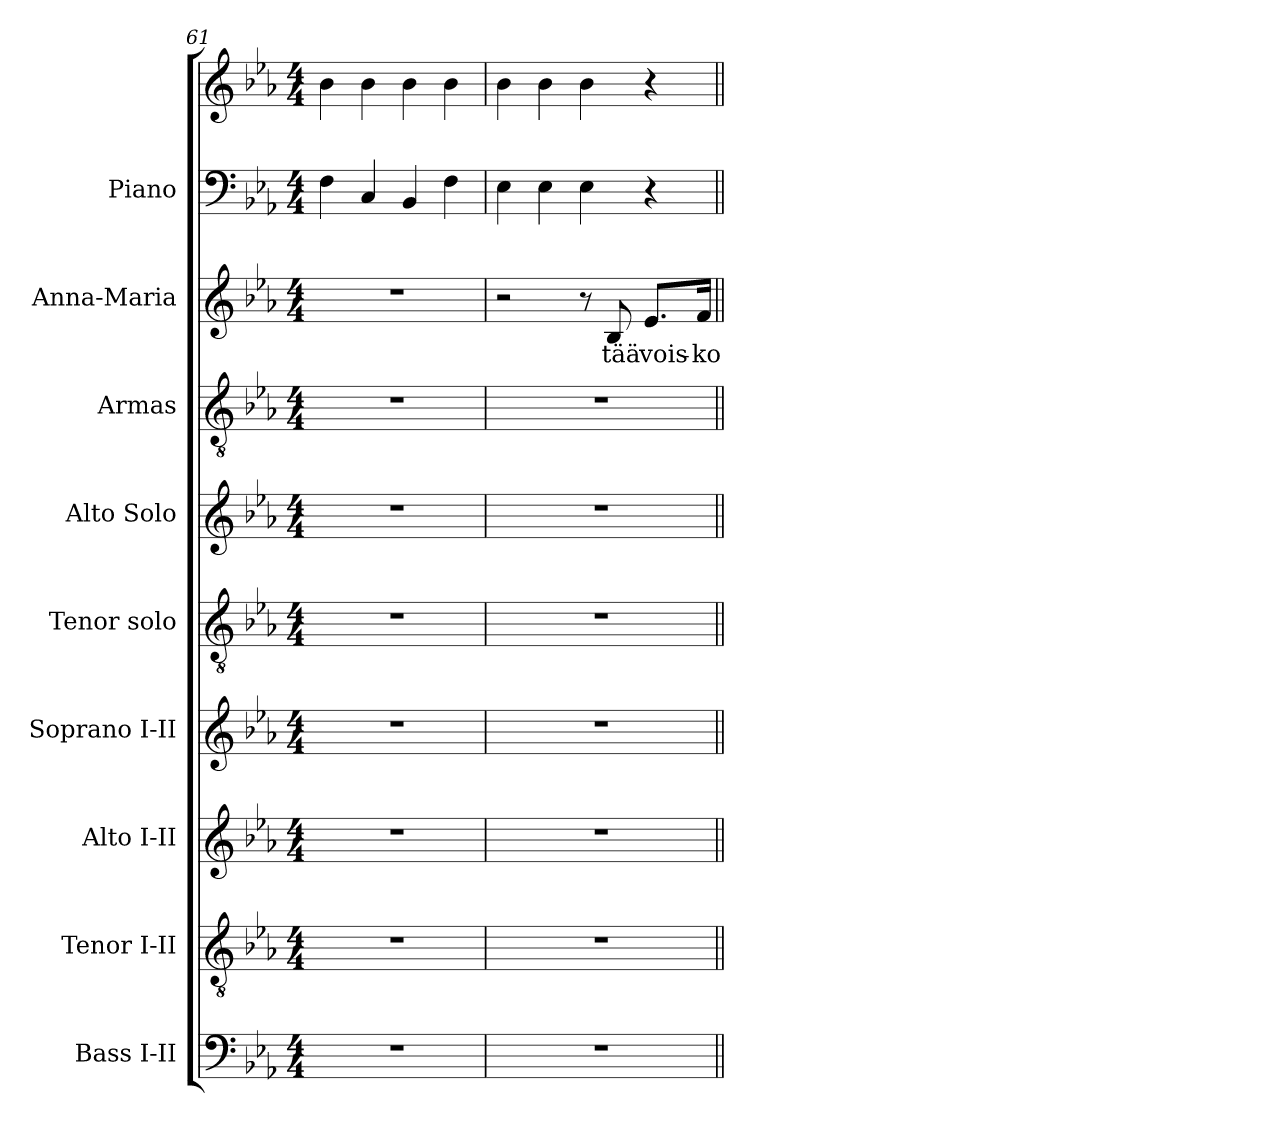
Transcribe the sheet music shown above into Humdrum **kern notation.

**kern	**kern	**kern	**kern	**kern	**kern	**kern	**kern	**text	**kern	**kern
*part9	*part8	*part7	*part6	*part5	*part4	*part3	*part2	*part2	*part1	*part1
*staff10	*staff9	*staff8	*staff7	*staff6	*staff5	*staff4	*staff3	*staff3	*staff2	*staff1
*I"Bass I-II	*I"Tenor I-II	*I"Alto I-II	*I"Soprano I-II	*I"Tenor solo	*I"Alto Solo	*I"Armas	*I"Anna-Maria	*	*I"Piano	*
*I'B.	*I'T.	*I'A.	*I'S.	*I'T. Solo	*I'A. Solo	*I'Armas	*I'A-M	*	*I'Pno.	*
*clefF4	*clefGv2	*clefG2	*clefG2	*clefGv2	*clefG2	*clefGv2	*clefG2	*	*clefF4	*clefG2
*	*ITrd7c12	*	*	*ITrd7c12	*	*ITrd7c12	*	*	*	*
*k[b-e-a-]	*k[b-e-a-]	*k[b-e-a-]	*k[b-e-a-]	*k[b-e-a-]	*k[b-e-a-]	*k[b-e-a-]	*k[b-e-a-]	*	*k[b-e-a-]	*k[b-e-a-]
*E-:	*E-:	*E-:	*E-:	*E-:	*E-:	*E-:	*E-:	*	*E-:	*E-:
*M4/4	*M4/4	*M4/4	*M4/4	*M4/4	*M4/4	*M4/4	*M4/4	*	*M4/4	*M4/4
=61	=61	=61	=61	=61	=61	=61	=61	=61	=61	=61
1r	1r	1r	1r	1r	1r	1r	1r	.	4Fi\	4b-i
.	.	.	.	.	.	.	.	.	4Ci/	4b-i
.	.	.	.	.	.	.	.	.	4BB-i/	4b-i
.	.	.	.	.	.	.	.	.	4Fi\	4b-i
=62	=62	=62	=62	=62	=62	=62	=62	=62	=62	=62
1r	1r	1r	1r	1r	1r	1r	2r	.	4E-i\	4b-i
.	.	.	.	.	.	.	.	.	4E-i\	4b-i
.	.	.	.	.	.	.	8r	.	4E-i\	4b-i
!	!	!	!	!	!	!	!	!LO:LY:b:color=#000000	!	!
.	.	.	.	.	.	.	8B-i/	tää	.	.
!	!	!	!	!	!	!	!	!LO:LY:b:color=#000000	!	!
.	.	.	.	.	.	.	8.e-i/L	vois-	4r	4r
!	!	!	!	!	!	!	!	!LO:LY:b:color=#000000	!	!
.	.	.	.	.	.	.	16fi/Jk	-ko	.	.
=||	=||	=||	=||	=||	=||	=||	=||	=||	=||	=||
*-	*-	*-	*-	*-	*-	*-	*-	*-	*-	*-
